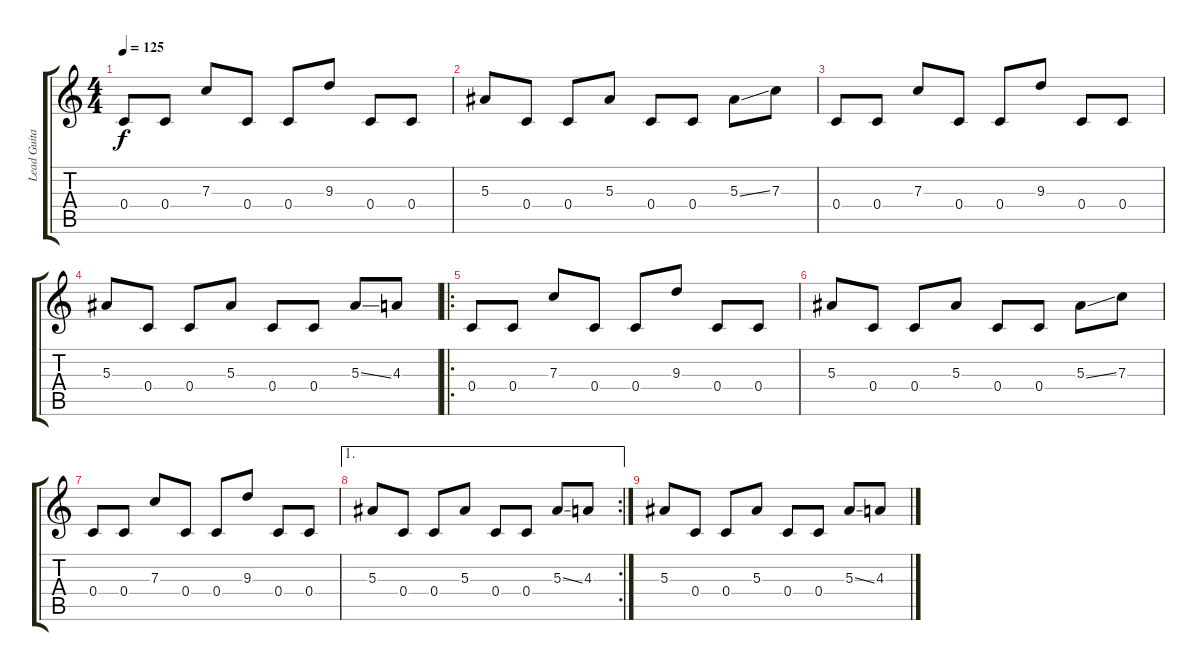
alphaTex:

\track ("Lead Guitar" "Lead Guita") {instrument distortionguitar}
\staff {score tabs}
\tuning (D4 A3 F3 C3 G2 D2) {hide}
\ts (4 4)
\tempo 125
\clef g2
\ks c
0.4.8{dy f instrument distortionguitar} 0.4.8 7.3.8 0.4.8 0.4.8 9.3.8 0.4.8 0.4.8 |
5.3.8 0.4.8 0.4.8 5.3.8 0.4.8 0.4.8 5.3{ss}.8 7.3.8 |
0.4.8 0.4.8 7.3.8 0.4.8 0.4.8 9.3.8 0.4.8 0.4.8 |
5.3.8 0.4.8 0.4.8 5.3.8 0.4.8 0.4.8 5.3{ss}.8 4.3.8 |
\ro
0.4.8 0.4.8 7.3.8 0.4.8 0.4.8 9.3.8 0.4.8 0.4.8 |
5.3.8 0.4.8 0.4.8 5.3.8 0.4.8 0.4.8 5.3{ss}.8 7.3.8 |
0.4.8 0.4.8 7.3.8 0.4.8 0.4.8 9.3.8 0.4.8 0.4.8 |
\ae 1
\rc 2
5.3.8 0.4.8 0.4.8 5.3.8 0.4.8 0.4.8 5.3{ss}.8 4.3.8 |
5.3.8 0.4.8 0.4.8 5.3.8 0.4.8 0.4.8 5.3{ss}.8 4.3.8
